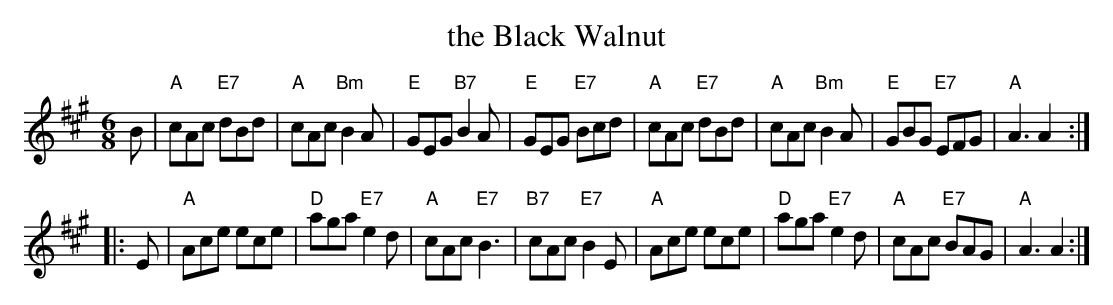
X:1
T: the Black Walnut
M: 6/8
L: 1/8
K: A
B \
| "A"cAc "E7"dBd | "A"cAc "Bm"B2A | "E"GEG "B7"B2A | "E"GEG "E7"Bcd \
| "A"cAc "E7"dBd | "A"cAc "Bm"B2A | "E"GBG "E7"EFG | "A"A3 A2 :|
|: E \
| "A"Ace ece | "D"aga "E7"e2d | "A"cAc "E7"B3  | "B7"cAc "E7"B2E \
| "A"Ace ece | "D"aga "E7"e2d | "A"cAc "E7"BAG | "A"A3 A2 :|
